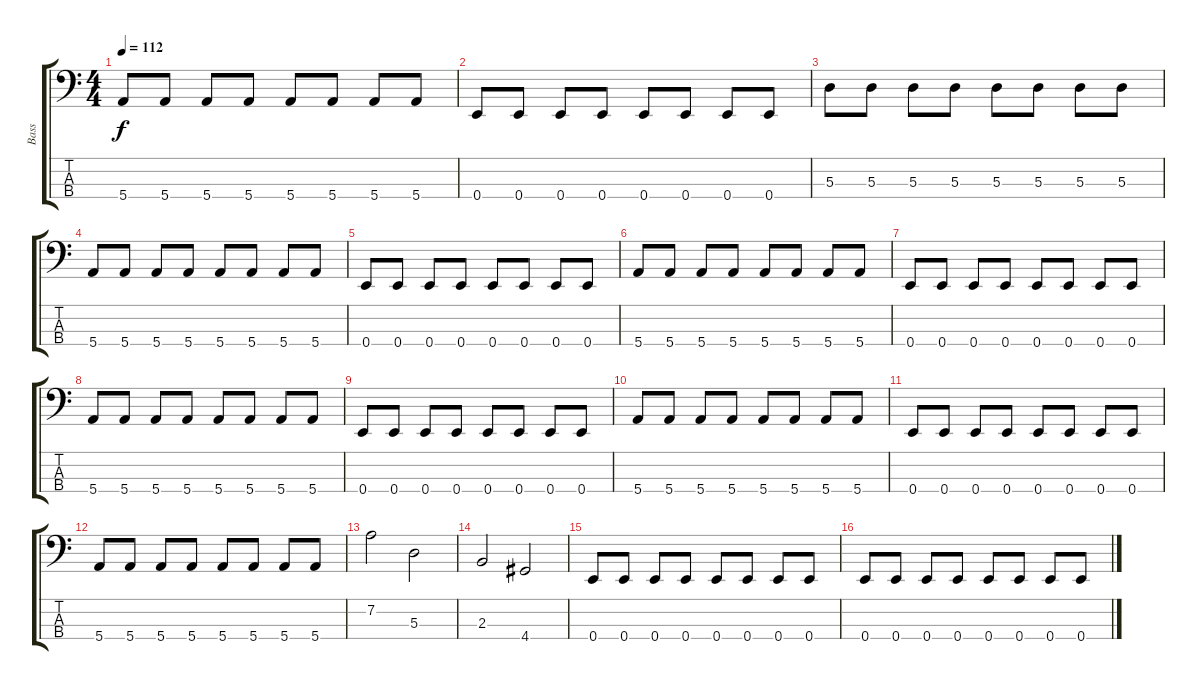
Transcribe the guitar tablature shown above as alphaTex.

\track ("Bass" "Bass") {instrument electricbassfinger}
\staff {score tabs}
\tuning (G2 D2 A1 E1) {hide}
\ts (4 4)
\tempo 112
\clef f4
\ks c
5.4.8{dy f} 5.4.8 5.4.8 5.4.8 5.4.8 5.4.8 5.4.8 5.4.8 |
0.4.8 0.4.8 0.4.8 0.4.8 0.4.8 0.4.8 0.4.8 0.4.8 |
5.3.8 5.3.8 5.3.8 5.3.8 5.3.8 5.3.8 5.3.8 5.3.8 |
5.4.8 5.4.8 5.4.8 5.4.8 5.4.8 5.4.8 5.4.8 5.4.8 |
0.4.8 0.4.8 0.4.8 0.4.8 0.4.8 0.4.8 0.4.8 0.4.8 |
5.4.8 5.4.8 5.4.8 5.4.8 5.4.8 5.4.8 5.4.8 5.4.8 |
0.4.8 0.4.8 0.4.8 0.4.8 0.4.8 0.4.8 0.4.8 0.4.8 |
5.4.8 5.4.8 5.4.8 5.4.8 5.4.8 5.4.8 5.4.8 5.4.8 |
0.4.8 0.4.8 0.4.8 0.4.8 0.4.8 0.4.8 0.4.8 0.4.8 |
5.4.8 5.4.8 5.4.8 5.4.8 5.4.8 5.4.8 5.4.8 5.4.8 |
0.4.8 0.4.8 0.4.8 0.4.8 0.4.8 0.4.8 0.4.8 0.4.8 |
5.4.8 5.4.8 5.4.8 5.4.8 5.4.8 5.4.8 5.4.8 5.4.8 |
7.2.2 5.3.2 |
2.3.2 4.4.2 |
0.4.8 0.4.8 0.4.8 0.4.8 0.4.8 0.4.8 0.4.8 0.4.8 |
0.4.8 0.4.8 0.4.8 0.4.8 0.4.8 0.4.8 0.4.8 0.4.8
